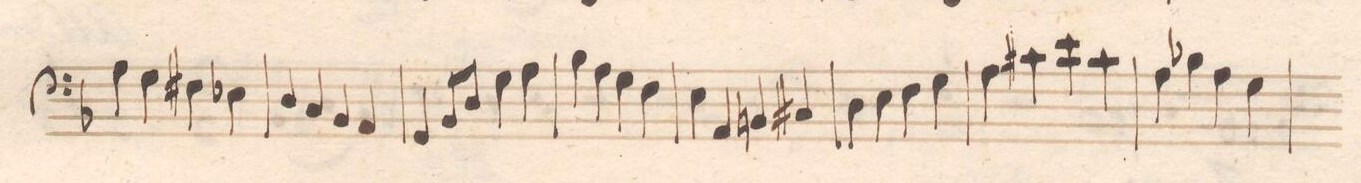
**kern	**dynam
*I"Basʃo e Violoncello	*
*clefF4	*
*k[b-]	*
*met(c|)	*
*M2/2	*
4A\	.
4G\	.
4F#X\	.
4E-X\	.
=139	=139
4D/	.
4C/	.
4BB-/	.
4AA/	.
=140	=140
4GG/	.
8BB-/L	.
8D/J	.
4G\	.
4A\	.
=141	=141
4B-\	.
4A\	.
4G\	.
4F\	.
=142	=142
4E\	.
4AA/	.
4BBn/	.
4C#X/	.
=143	=143
4D\	.
4E\	.
4F\	.
4G\	.
=144	=144
4A\	.
4c#X\	.
4e\	.
4c#\	.
=145	=145
4A\	.
4B-X\	.
4A\	.
4G\	.
=146	=146
*-	*-
